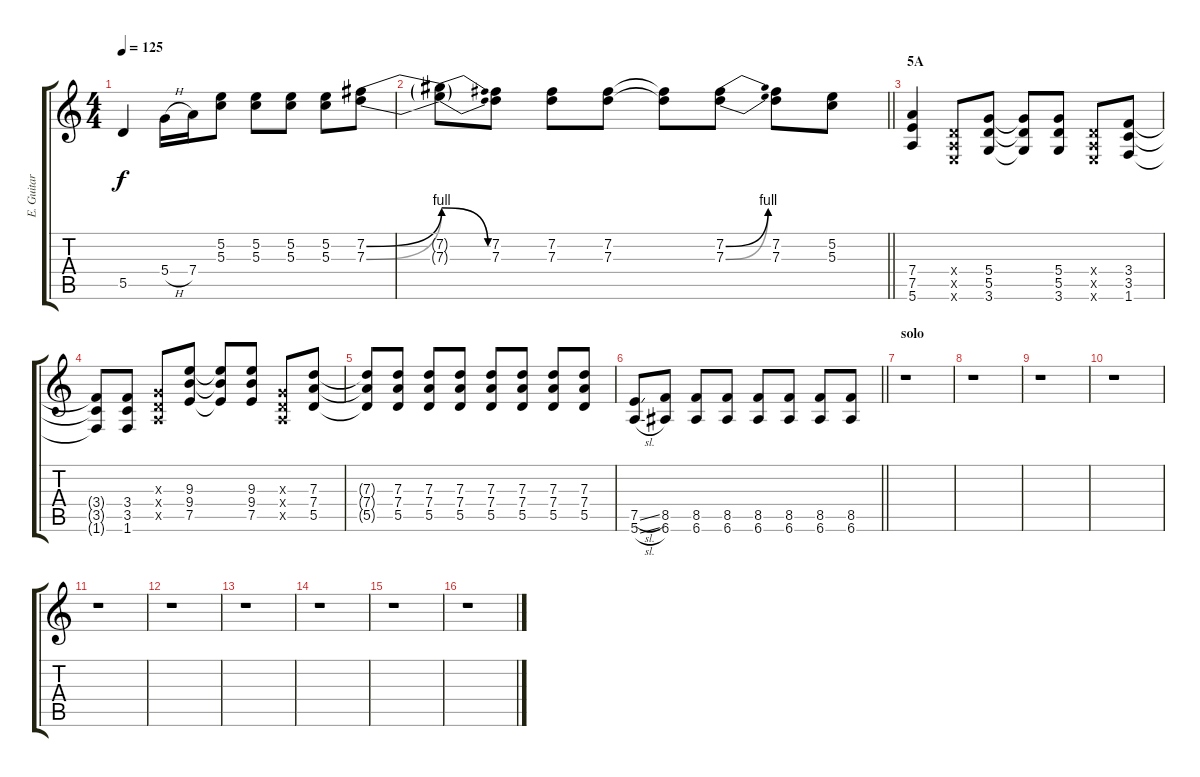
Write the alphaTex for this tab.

\track ("E. Guitar III" "E. Guitar ") {instrument overdrivenguitar}
\staff {score tabs}
\tuning (E4 B3 G3 D3 A2 E2) {hide}
\ts (4 4)
\tempo 125
\clef g2
\ks c
5.5.4{dy f} 5.4{h}.16 7.4.16 (5.2 5.3).8 (5.2 5.3).8 (5.2 5.3).8 (5.2 5.3).8 (7.2{be (bend 0 0 60 4)} 7.3{be (bend 0 0 60 4)}).8 |
\barLineRight lightlight
(7.2{be (release 0 4 60 0) t} 7.3{be (release 0 4 60 0) t}).8 (7.2 7.3).8 (7.2 7.3).8 (7.2 7.3).8 (7.2{t} 7.3{t}).8 (7.2{be (bend 0 0 60 4)} 7.3{be (bend 0 0 60 4)}).8 (7.2 7.3).8 (5.2 5.3).8 |
\section ("" "5A")
(7.4 7.5 5.6).4 (0.4{x} 0.5{x} 0.6{x}).8 (5.4 5.5 3.6).8 (5.4{t} 5.5{t} 3.6{t}).8 (5.4 5.5 3.6).8 (0.4{x} 0.5{x} 0.6{x}).8 (3.4 3.5 1.6).8 |
(3.4{t} 3.5{t} 1.6{t}).8 (3.4 3.5 1.6).8 (0.3{x} 0.4{x} 0.5{x}).8 (9.3 9.4 7.5).8 (9.3{t} 9.4{t} 7.5{t}).8 (9.3 9.4 7.5).8 (0.3{x} 0.4{x} 0.5{x}).8 (7.3 7.4 5.5).8 |
(7.3{t} 7.4{t} 5.5{t}).8 (7.3 7.4 5.5).8 (7.3 7.4 5.5).8 (7.3 7.4 5.5).8 (7.3 7.4 5.5).8 (7.3 7.4 5.5).8 (7.3 7.4 5.5).8 (7.3 7.4 5.5).8 |
\barLineRight lightlight
(7.5{sl} 5.6{sl}).8 (8.5 6.6).8 (8.5 6.6).8 (8.5 6.6).8 (8.5 6.6).8 (8.5 6.6).8 (8.5 6.6).8 (8.5 6.6).8 |
\section ("" "solo")
r.1 |
r.1 |
r.1 |
r.1 |
r.1 |
r.1 |
r.1 |
r.1 |
r.1 |
r.1
